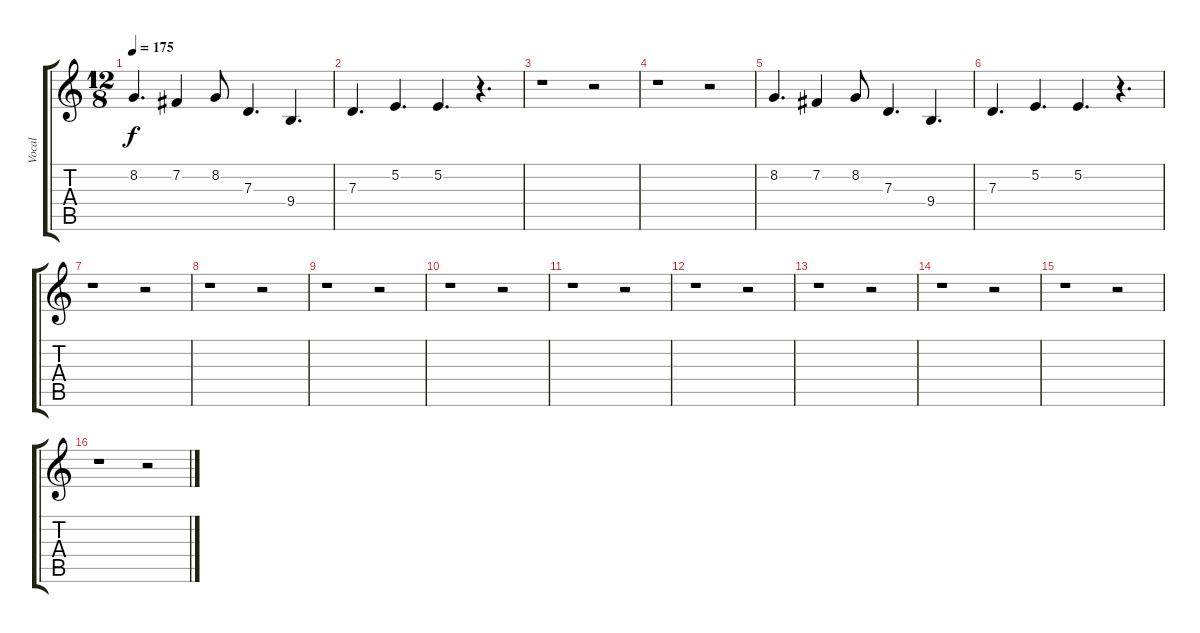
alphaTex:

\track ("Vocal" "Vocal") {instrument lead6voice}
\staff {score tabs}
\tuning (E4 B3 G3 D3 A2 E2) {hide}
\ts (12 8)
\tempo 175
\clef g2
\ks c
8.2.4{d dy f} 7.2.4 8.2.8 7.3.4{d} 9.4.4{d} |
7.3.4{d} 5.2.4{d} 5.2.4{d} r.4{d} |
r.1 r.2 |
r.1 r.2 |
8.2.4{d} 7.2.4 8.2.8 7.3.4{d} 9.4.4{d} |
7.3.4{d} 5.2.4{d} 5.2.4{d} r.4{d} |
r.1 r.2 |
r.1 r.2 |
r.1 r.2 |
r.1 r.2 |
r.1 r.2 |
r.1 r.2 |
r.1 r.2 |
r.1 r.2 |
r.1 r.2 |
r.1 r.2
